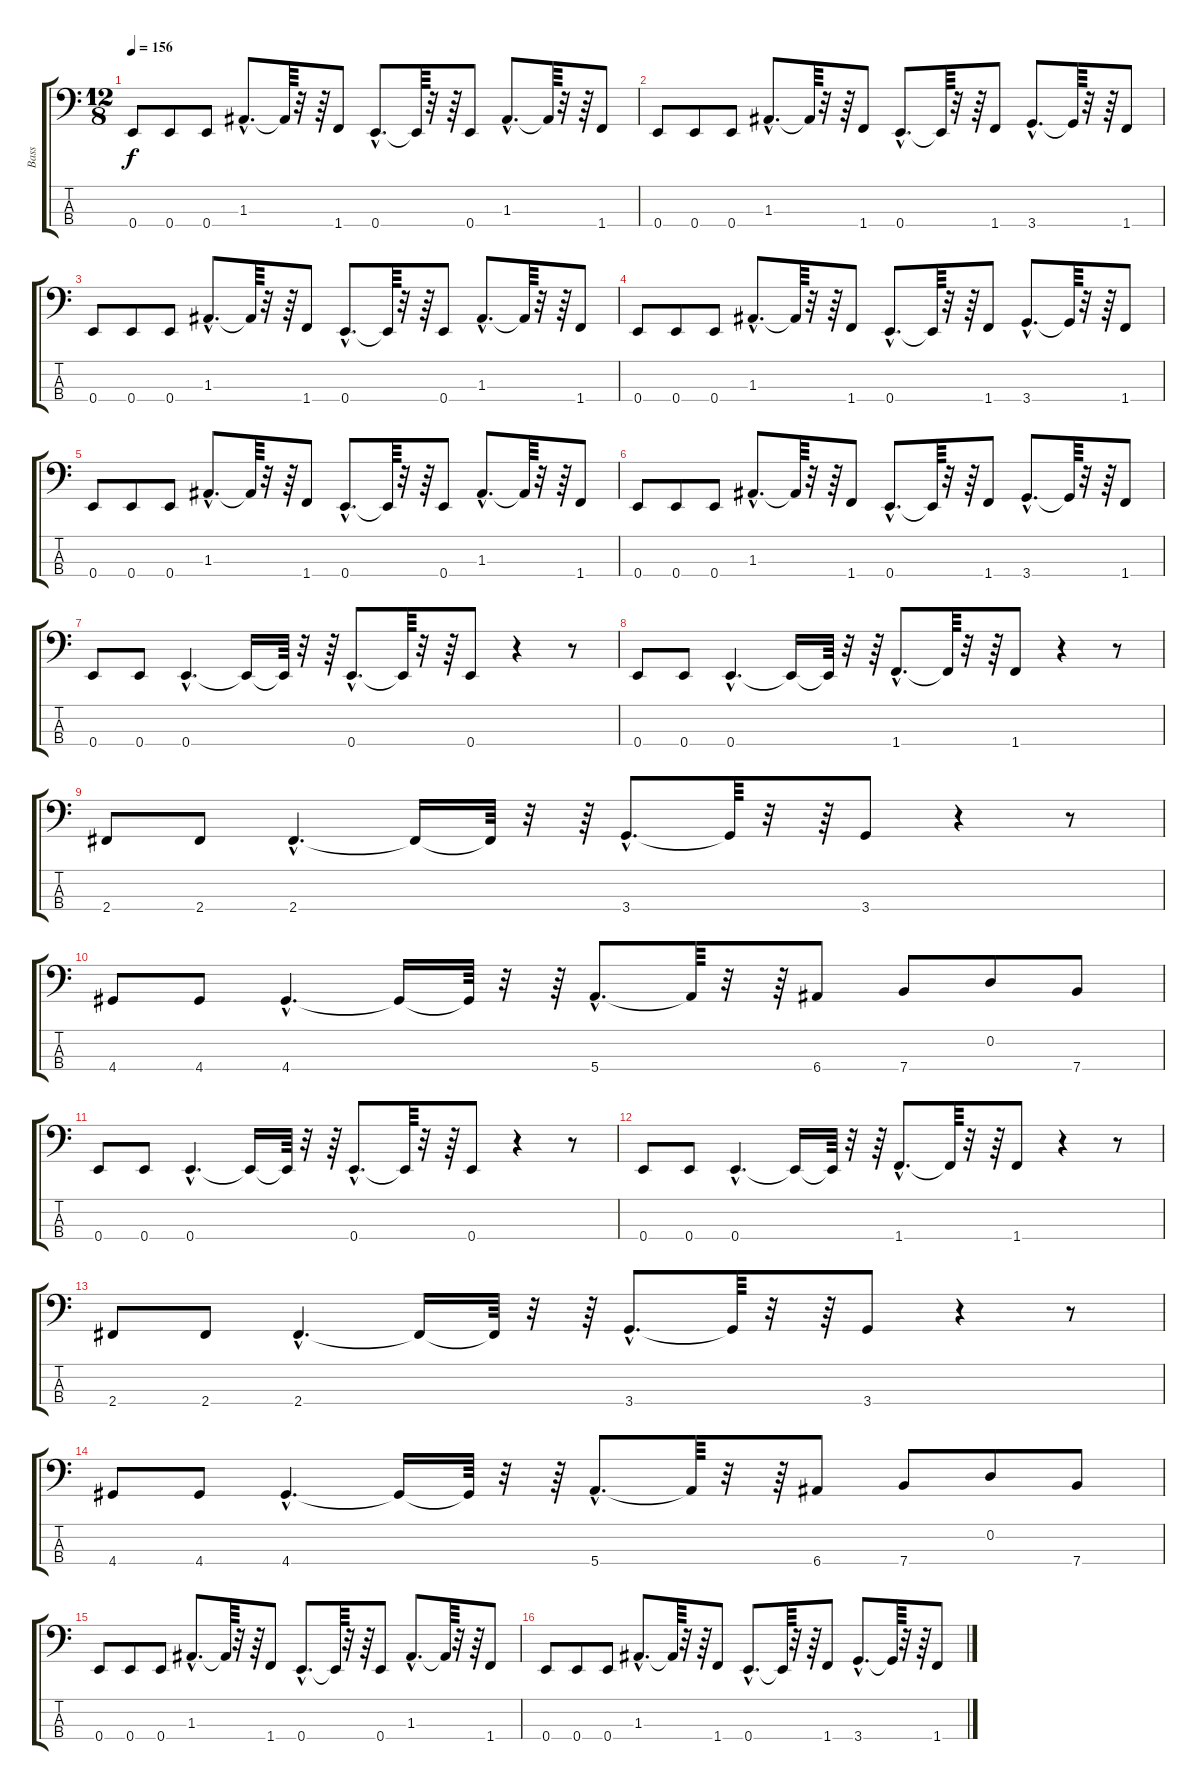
\track ("Bass" "Bass") {instrument electricbassfinger}
\staff {score tabs}
\tuning (G2 D2 A1 E1) {hide}
\ts (12 8)
\tempo 156
\clef f4
\ks c
0.4.8{dy f} 0.4.8 0.4.8 1.3{hac}.8{d} 1.3{t}.64 r.32 r.64 1.4.8 0.4{hac}.8{d} 0.4{t}.64 r.32 r.64 0.4.8 1.3{hac}.8{d} 1.3{t}.64 r.32 r.64 1.4.8 |
0.4.8 0.4.8 0.4.8 1.3{hac}.8{d} 1.3{t}.64 r.32 r.64 1.4.8 0.4{hac}.8{d} 0.4{t}.64 r.32 r.64 1.4.8 3.4{hac}.8{d} 3.4{t}.64 r.32 r.64 1.4.8 |
0.4.8 0.4.8 0.4.8 1.3{hac}.8{d} 1.3{t}.64 r.32 r.64 1.4.8 0.4{hac}.8{d} 0.4{t}.64 r.32 r.64 0.4.8 1.3{hac}.8{d} 1.3{t}.64 r.32 r.64 1.4.8 |
0.4.8 0.4.8 0.4.8 1.3{hac}.8{d} 1.3{t}.64 r.32 r.64 1.4.8 0.4{hac}.8{d} 0.4{t}.64 r.32 r.64 1.4.8 3.4{hac}.8{d} 3.4{t}.64 r.32 r.64 1.4.8 |
0.4.8 0.4.8 0.4.8 1.3{hac}.8{d} 1.3{t}.64 r.32 r.64 1.4.8 0.4{hac}.8{d} 0.4{t}.64 r.32 r.64 0.4.8 1.3{hac}.8{d} 1.3{t}.64 r.32 r.64 1.4.8 |
0.4.8 0.4.8 0.4.8 1.3{hac}.8{d} 1.3{t}.64 r.32 r.64 1.4.8 0.4{hac}.8{d} 0.4{t}.64 r.32 r.64 1.4.8 3.4{hac}.8{d} 3.4{t}.64 r.32 r.64 1.4.8 |
0.4.8 0.4.8 0.4{hac}.4{d} 0.4{t}.16 0.4{t}.64 r.32 r.64 0.4{hac}.8{d} 0.4{t}.64 r.32 r.64 0.4.8 r.4 r.8 |
0.4.8 0.4.8 0.4{hac}.4{d} 0.4{t}.16 0.4{t}.64 r.32 r.64 1.4{hac}.8{d} 1.4{t}.64 r.32 r.64 1.4.8 r.4 r.8 |
2.4.8 2.4.8 2.4{hac}.4{d} 2.4{t}.16 2.4{t}.64 r.32 r.64 3.4{hac}.8{d} 3.4{t}.64 r.32 r.64 3.4.8 r.4 r.8 |
4.4.8 4.4.8 4.4{hac}.4{d} 4.4{t}.16 4.4{t}.64 r.32 r.64 5.4{hac}.8{d} 5.4{t}.64 r.32 r.64 6.4.8 7.4.8 0.2.8 7.4.8 |
0.4.8 0.4.8 0.4{hac}.4{d} 0.4{t}.16 0.4{t}.64 r.32 r.64 0.4{hac}.8{d} 0.4{t}.64 r.32 r.64 0.4.8 r.4 r.8 |
0.4.8 0.4.8 0.4{hac}.4{d} 0.4{t}.16 0.4{t}.64 r.32 r.64 1.4{hac}.8{d} 1.4{t}.64 r.32 r.64 1.4.8 r.4 r.8 |
2.4.8 2.4.8 2.4{hac}.4{d} 2.4{t}.16 2.4{t}.64 r.32 r.64 3.4{hac}.8{d} 3.4{t}.64 r.32 r.64 3.4.8 r.4 r.8 |
4.4.8 4.4.8 4.4{hac}.4{d} 4.4{t}.16 4.4{t}.64 r.32 r.64 5.4{hac}.8{d} 5.4{t}.64 r.32 r.64 6.4.8 7.4.8 0.2.8 7.4.8 |
0.4.8 0.4.8 0.4.8 1.3{hac}.8{d} 1.3{t}.64 r.32 r.64 1.4.8 0.4{hac}.8{d} 0.4{t}.64 r.32 r.64 0.4.8 1.3{hac}.8{d} 1.3{t}.64 r.32 r.64 1.4.8 |
0.4.8 0.4.8 0.4.8 1.3{hac}.8{d} 1.3{t}.64 r.32 r.64 1.4.8 0.4{hac}.8{d} 0.4{t}.64 r.32 r.64 1.4.8 3.4{hac}.8{d} 3.4{t}.64 r.32 r.64 1.4.8
